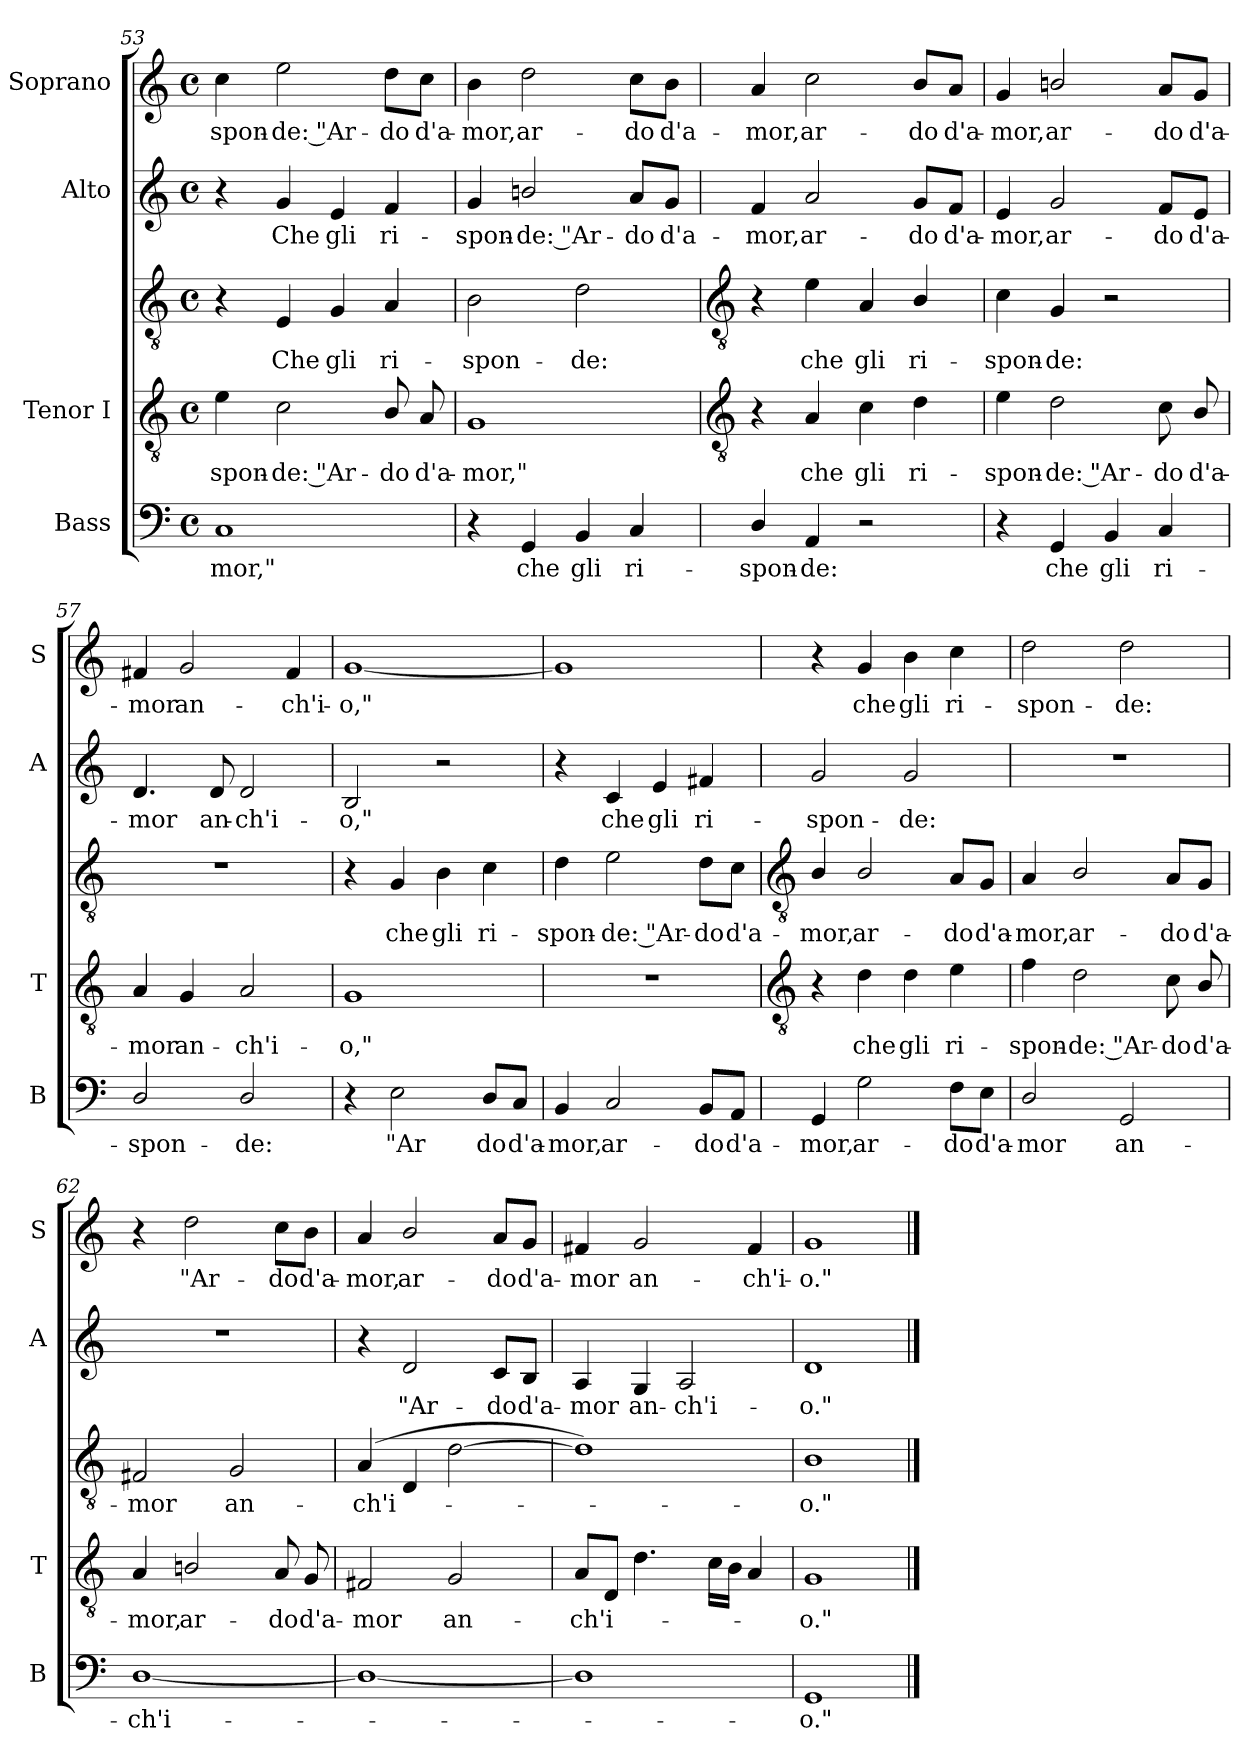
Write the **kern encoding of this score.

**kern	**text	**kern	**text	**kern	**text	**kern	**text	**kern	**text
*part4	*part4	*part3	*part3	*part3	*part3	*part2	*part2	*part1	*part1
*staff5	*staff5	*staff4	*staff4	*staff3	*staff3	*staff2	*staff2	*staff1	*staff1
*I"Bass	*	*I"Tenor I	*	*	*	*I"Alto	*	*I"Soprano	*
*I'B	*	*I'T	*	*	*	*I'A	*	*I'S	*
*clefF4	*	*clefGv2	*	*clefGv2	*	*clefG2	*	*clefG2	*
*k[]	*	*k[]	*	*k[]	*	*k[]	*	*k[]	*
*C:	*	*C:	*	*C:	*	*C:	*	*C:	*
*M4/4	*	*M4/4	*	*M4/4	*	*M4/4	*	*M4/4	*
*met(c)	*	*met(c)	*	*met(c)	*	*met(c)	*	*met(c)	*
=53	=53	=53	=53	=53	=53	=53	=53	=53	=53
!	!LO:LY:b	!	!LO:LY:b	!	!	!	!	!	!LO:LY:b
1C	-mor,"	4e	-spon-	4r	.	4r	.	4cc	-spon-
!	!	!	!LO:LY:b	!	!LO:LY:b	!	!LO:LY:b	!	!LO:LY:b
.	.	2c	-de: "Ar-	4E	-Che	4g	Che	2ee	-de: "Ar-
!	!	!	!	!	!LO:LY:b	!	!LO:LY:b	!	!
.	.	.	.	4G	gli	4e	gli	.	.
!	!	!	!LO:LY:b	!	!LO:LY:b	!	!LO:LY:b	!	!LO:LY:b
.	.	8B/	-do	4A	ri-	4f	ri-	8dd\L	-do
!	!	!	!LO:LY:b	!	!	!	!	!	!LO:LY:b
.	.	8A	d'a-	.	.	.	.	8cc\J	d'a-
=54	=54	=54	=54	=54	=54	=54	=54	=54	=54
!	!	!	!LO:LY:b	!	!LO:LY:b	!	!LO:LY:b	!	!LO:LY:b
4r	.	1G	mor,"	2B	-spon-	4g	-spon-	4b	-mor,
!	!LO:LY:b	!	!	!	!	!	!LO:LY:b	!	!LO:LY:b
4GG	che	.	.	.	.	2bn/	-de: "Ar-	2dd	ar-
!	!LO:LY:b	!	!	!	!LO:LY:b	!	!	!	!
4BB	gli	.	.	2d	-de:	.	.	.	.
!	!LO:LY:b	!	!	!	!	!	!LO:LY:b	!	!LO:LY:b
4C	ri-	.	.	.	.	8a/L	-do	8cc\L	-do
!	!	!	!	!	!	!	!LO:LY:b	!	!LO:LY:b
.	.	.	.	.	.	8g/J	d'a-	8b\J	d'a-
!!LO:LB:g=z
=55	=55	=55	=55	=55	=55	=55	=55	=55	=55
*	*	*clefGv2	*	*clefGv2	*	*	*	*	*
!	!LO:LY:b	!	!	!	!	!	!LO:LY:b	!	!LO:LY:b
4D/	-spon-	4r	.	4r	.	4f	-mor,	4a	-mor,
!	!LO:LY:b	!	!LO:LY:b	!	!LO:LY:b	!	!LO:LY:b	!	!LO:LY:b
4AA	-de:	4A	-che	4e	che	2a	ar-	2cc	ar-
!	!	!	!LO:LY:b	!	!LO:LY:b	!	!	!	!
2r	.	4c	gli	4A	gli	.	.	.	.
!	!	!	!LO:LY:b	!	!LO:LY:b	!	!LO:LY:b	!	!LO:LY:b
.	.	4d	ri-	4B/	ri-	8g/L	-do	8b/L	-do
!	!	!	!	!	!	!	!LO:LY:b	!	!LO:LY:b
.	.	.	.	.	.	8f/J	d'a-	8a/J	d'a-
=56	=56	=56	=56	=56	=56	=56	=56	=56	=56
!	!	!	!LO:LY:b	!	!LO:LY:b	!	!LO:LY:b	!	!LO:LY:b
4r	.	4e	spon-	4c	-spon-	4e	-mor,	4g	-mor,
!	!LO:LY:b	!	!LO:LY:b	!	!LO:LY:b	!	!LO:LY:b	!	!LO:LY:b
4GG	che	2d	-de: "Ar-	4G	-de:	2g	ar-	2bn/	ar-
!	!LO:LY:b	!	!	!	!	!	!	!	!
4BB	gli	.	.	2r	.	.	.	.	.
!	!LO:LY:b	!	!LO:LY:b	!	!	!	!LO:LY:b	!	!LO:LY:b
4C	ri-	8c	-do	.	.	8f/L	-do	8a/L	-do
!	!	!	!LO:LY:b	!	!	!	!LO:LY:b	!	!LO:LY:b
.	.	8B/	d'a-	.	.	8e/J	d'a-	8g/J	d'a-
=57	=57	=57	=57	=57	=57	=57	=57	=57	=57
!	!LO:LY:b	!	!LO:LY:b	!	!	!	!LO:LY:b	!	!LO:LY:b
2D/	-spon-	4A	-mor	1r	.	4.d	-mor	4f#X	-mor
!	!	!	!LO:LY:b	!	!	!	!	!	!LO:LY:b
.	.	4G	an-	.	.	.	.	2g	an-
!	!	!	!	!	!	!	!LO:LY:b	!	!
.	.	.	.	.	.	8d	an-	.	.
!	!LO:LY:b	!	!LO:LY:b	!	!	!	!LO:LY:b	!	!
2D/	-de:	2A	-ch'i-	.	.	2d	-ch'i-	.	.
!	!	!	!	!	!	!	!	!	!LO:LY:b
.	.	.	.	.	.	.	.	4f#	-ch'i-
=58	=58	=58	=58	=58	=58	=58	=58	=58	=58
!	!	!	!LO:LY:b	!	!	!	!LO:LY:b	!	!LO:LY:b
4r	.	1G	-o,"	4r	.	2B	-o,"	[1g	-o,"
!	!LO:LY:b	!	!	!	!LO:LY:b	!	!	!	!
2E	"Ar	.	.	4G	-che	.	.	.	.
!	!	!	!	!	!LO:LY:b	!	!	!	!
.	.	.	.	4B	gli	2r	.	.	.
!	!LO:LY:b	!	!	!	!LO:LY:b	!	!	!	!
8D/L	do	.	.	4c	ri-	.	.	.	.
!	!LO:LY:b	!	!	!	!	!	!	!	!
8C/J	d'a-	.	.	.	.	.	.	.	.
=59	=59	=59	=59	=59	=59	=59	=59	=59	=59
!	!LO:LY:b	!	!	!	!LO:LY:b	!	!	!	!
4BB	-mor,	1r	.	4d	spon-	4r	.	1g]	.
!	!LO:LY:b	!	!	!	!LO:LY:b	!	!LO:LY:b	!	!
2C	ar-	.	.	2e	-de: "Ar-	4c	che	.	.
!	!	!	!	!	!	!	!LO:LY:b	!	!
.	.	.	.	.	.	4e	gli	.	.
!	!LO:LY:b	!	!	!	!LO:LY:b	!	!LO:LY:b	!	!
8BB/L	-do	.	.	8d\L	-do	4f#X	ri-	.	.
!	!LO:LY:b	!	!	!	!LO:LY:b	!	!	!	!
8AA/J	d'a-	.	.	8c\J	d'a-	.	.	.	.
!!LO:LB:g=z
=60	=60	=60	=60	=60	=60	=60	=60	=60	=60
*	*	*clefGv2	*	*clefGv2	*	*	*	*	*
!	!LO:LY:b	!	!	!	!LO:LY:b	!	!LO:LY:b	!	!
4GG	-mor,	4r	.	4B/	-mor,	2g	-spon-	4r	.
!	!LO:LY:b	!	!LO:LY:b	!	!LO:LY:b	!	!	!	!LO:LY:b
2G	ar-	4d	-che	2B/	ar-	.	.	4g	che
!	!	!	!LO:LY:b	!	!	!	!LO:LY:b	!	!LO:LY:b
.	.	4d	gli	.	.	2g	-de:	4b	gli
!	!LO:LY:b	!	!LO:LY:b	!	!LO:LY:b	!	!	!	!LO:LY:b
8F\L	-do	4e	ri-	8A/L	-do	.	.	4cc	ri-
!	!LO:LY:b	!	!	!	!LO:LY:b	!	!	!	!
8E\J	d'a-	.	.	8G/J	d'a-	.	.	.	.
=61	=61	=61	=61	=61	=61	=61	=61	=61	=61
!	!LO:LY:b	!	!LO:LY:b	!	!LO:LY:b	!	!	!	!LO:LY:b
2D/	-mor	4f	-spon-	4A	-mor,	1r	.	2dd	-spon-
!	!	!	!LO:LY:b	!	!LO:LY:b	!	!	!	!
.	.	2d	-de: "Ar-	2B/	ar-	.	.	.	.
!	!LO:LY:b	!	!	!	!	!	!	!	!LO:LY:b
2GG	an-	.	.	.	.	.	.	2dd	-de:
!	!	!	!LO:LY:b	!	!LO:LY:b	!	!	!	!
.	.	8c	-do	8A/L	-do	.	.	.	.
!	!	!	!LO:LY:b	!	!LO:LY:b	!	!	!	!
.	.	8B/	d'a-	8G/J	d'a-	.	.	.	.
=62	=62	=62	=62	=62	=62	=62	=62	=62	=62
!	!LO:LY:b	!	!LO:LY:b	!	!LO:LY:b	!	!	!	!
[1D/	-ch'i-	4A	-mor,	2F#X	-mor	1r	.	4r	.
!	!	!	!LO:LY:b	!	!	!	!	!	!LO:LY:b
.	.	2Bn/	ar-	.	.	.	.	2dd	"Ar-
!	!	!	!	!	!LO:LY:b	!	!	!	!
.	.	.	.	2G	an-	.	.	.	.
!	!	!	!LO:LY:b	!	!	!	!	!	!LO:LY:b
.	.	8A	-do	.	.	.	.	8cc\L	-do
!	!	!	!LO:LY:b	!	!	!	!	!	!LO:LY:b
.	.	8G	d'a-	.	.	.	.	8b\J	d'a-
=63	=63	=63	=63	=63	=63	=63	=63	=63	=63
!	!	!	!LO:LY:b	!	!LO:LY:b	!	!	!	!LO:LY:b
1D/_	.	2F#X	mor	(>4A	-ch'i-	4r	.	4a	-mor,
!	!	!	!	!	!	!	!LO:LY:b	!	!LO:LY:b
.	.	.	.	4D	.	2d	"Ar-	2b/	ar-
!	!	!	!LO:LY:b	!	!	!	!	!	!
.	.	2G	an-	[2d	.	.	.	.	.
!	!	!	!	!	!	!	!LO:LY:b	!	!LO:LY:b
.	.	.	.	.	.	8c/L	-do	8a/L	-do
!	!	!	!	!	!	!	!LO:LY:b	!	!LO:LY:b
.	.	.	.	.	.	8B/J	d'a-	8g/J	d'a-
=64	=64	=64	=64	=64	=64	=64	=64	=64	=64
!	!	!	!LO:LY:b	!	!	!	!LO:LY:b	!	!LO:LY:b
1D]	.	8AL	-ch'i-	1d])	.	4A	-mor	4f#X	-mor
.	.	8DJ	.	.	.	.	.	.	.
!	!	!	!	!	!	!	!LO:LY:b	!	!LO:LY:b
.	.	4.d	.	.	.	4G	an-	2g	an-
!	!	!	!	!	!	!	!LO:LY:b	!	!
.	.	.	.	.	.	2A	-ch'i-	.	.
.	.	16cLL	.	.	.	.	.	.	.
.	.	16BJJ	.	.	.	.	.	.	.
!	!	!	!	!	!	!	!	!	!LO:LY:b
.	.	4A	.	.	.	.	.	4f#	-ch'i-
=65	=65	=65	=65	=65	=65	=65	=65	=65	=65
!	!LO:LY:b	!	!LO:LY:b	!	!LO:LY:b	!	!LO:LY:b	!	!LO:LY:b
1GG	o."	1G	o."	1B	o."	1d	-o."	1g	-o."
==	==	==	==	==	==	==	==	==	==
*-	*-	*-	*-	*-	*-	*-	*-	*-	*-
